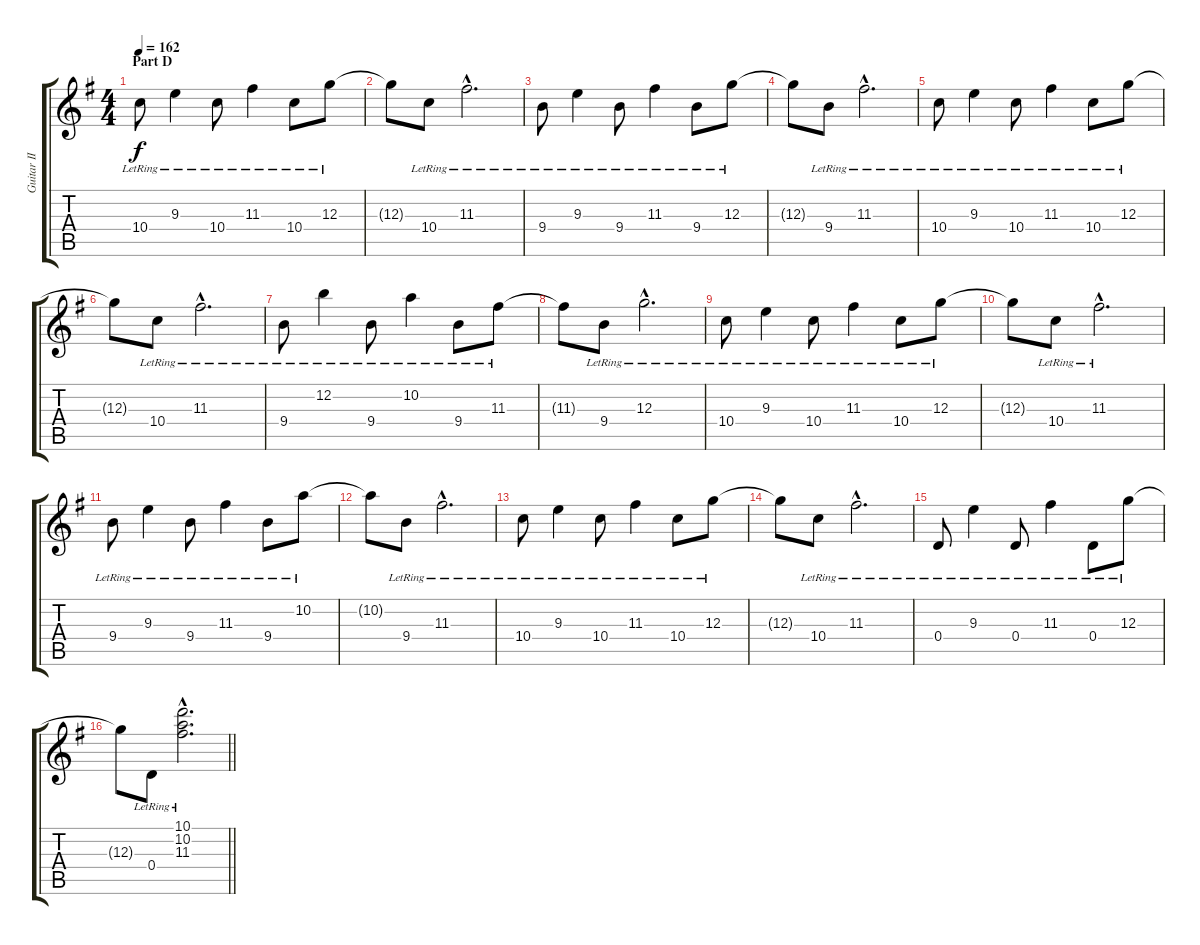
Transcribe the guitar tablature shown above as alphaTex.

\track ("Guitar II (Inoran)" "Guitar II ") {instrument electricguitarclean}
\staff {score tabs}
\tuning (E4 B3 G3 D3 A2 E2) {hide}
\ts (4 4)
\section ("" "Part D")
\tempo 162
\clef g2
\ks g
10.4{lr}.8{dy f} 9.3{lr}.4 10.4{lr}.8 11.3{lr}.4 10.4{lr}.8 12.3{lr}.8 |
12.3{t}.8 10.4{lr}.8 11.3{hac lr}.2{d} |
9.4{lr}.8 9.3{lr}.4 9.4{lr}.8 11.3{lr}.4 9.4{lr}.8 12.3{lr}.8 |
12.3{t}.8 9.4{lr}.8 11.3{hac lr}.2{d} |
10.4{lr}.8 9.3{lr}.4 10.4{lr}.8 11.3{lr}.4 10.4{lr}.8 12.3{lr}.8 |
12.3{t}.8 10.4{lr}.8 11.3{hac lr}.2{d} |
9.4{lr}.8 12.2{lr}.4 9.4{lr}.8 10.2{lr}.4 9.4{lr}.8 11.3{lr}.8 |
11.3{t}.8 9.4{lr}.8 12.3{hac lr}.2{d} |
10.4{lr}.8 9.3{lr}.4 10.4{lr}.8 11.3{lr}.4 10.4{lr}.8 12.3{lr}.8 |
12.3{t}.8 10.4{lr}.8 11.3{hac lr}.2{d} |
9.4{lr}.8 9.3{lr}.4 9.4{lr}.8 11.3{lr}.4 9.4{lr}.8 10.2{lr}.8 |
10.2{t}.8 9.4{lr}.8 11.3{hac lr}.2{d} |
10.4{lr}.8 9.3{lr}.4 10.4{lr}.8 11.3{lr}.4 10.4{lr}.8 12.3{lr}.8 |
12.3{t}.8 10.4{lr}.8 11.3{hac lr}.2{d} |
0.4{lr}.8 9.3{lr}.4 0.4{lr}.8 11.3{lr}.4 0.4{lr}.8 12.3{lr}.8 |
\barLineRight lightlight
12.3{t}.8 0.4{lr}.8 (10.1{hac lr} 10.2{hac lr} 11.3{hac lr}).2{d}
